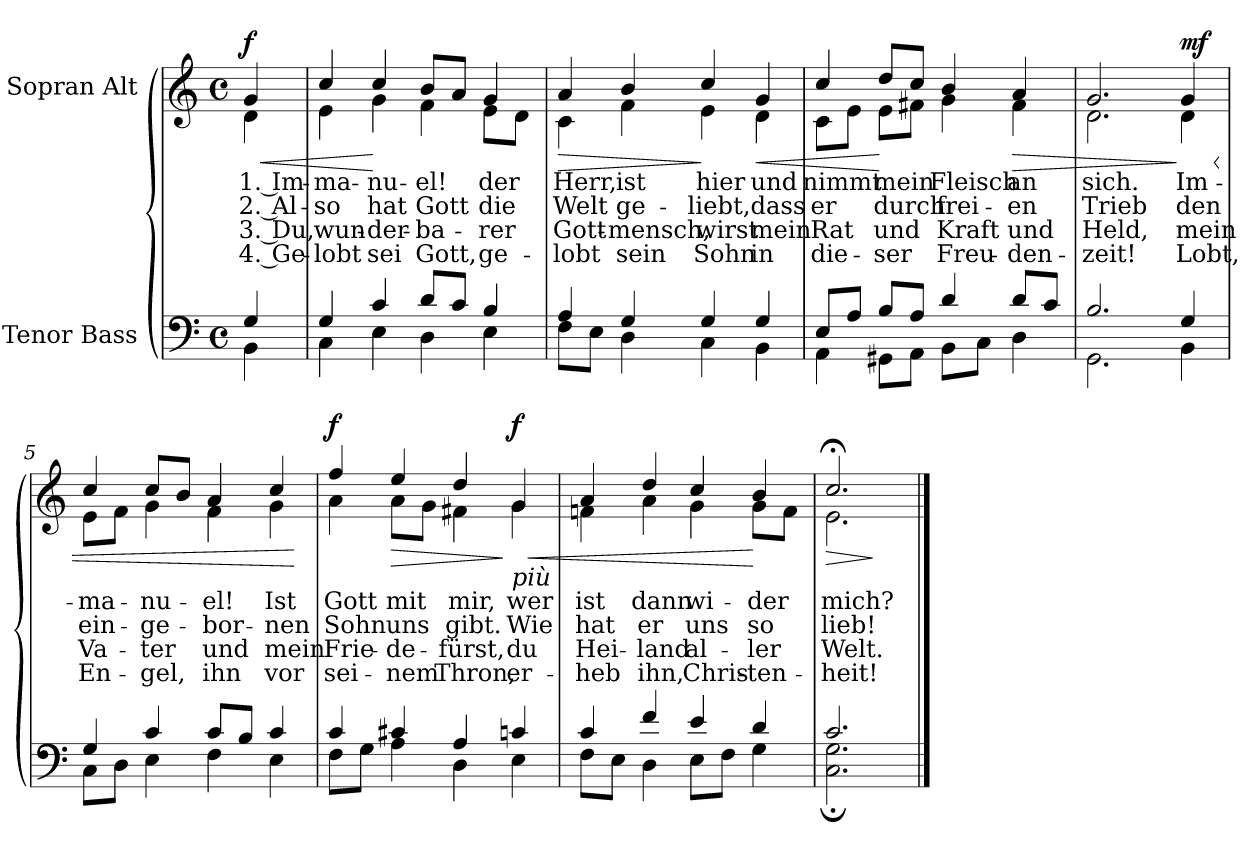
**kern	**kern	**text	**text	**text	**text	**dynam
*part2	*part1	*part1	*part1	*part1	*part1	*part1
*staff2	*staff1	*staff1	*staff1	*staff1	*staff1	*staff1
*I"Tenor Bass	*I"Sopran Alt	*	*	*	*	*
*clefF4	*clefG2	*	*	*	*	*
*k[]	*k[]	*	*	*	*	*
*M4/4	*M4/4	*	*	*	*	*
*met(c)	*met(c)	*	*	*	*	*
=	=	=	=	=	=	=
*^	*	*	*	*	*	*
!	!	!LO:TX:a:B:t=Bewegt	!	!	!	!	!
!	!	!	!	!	!	!	!LO:HP:b
*	*	*^	*	*	*	*	*
!	!	!	!	!	!	!	!	!LO:DY:n=1:b
4G/	4BB\	4g/	4d\	1. Im-	2. Al-	3. Du,	4. Ge-	< f
=1	=1	=1	=1	=1	=1	=1	=1	=1
4G/	4C\	4cc/	4e\	-ma-	-so	wun-	-lobt	.
4c/	4E\	4cc/	4g\	-nu-	hat	-der-	sei	[
8d/L	4D\	8b/L	4f\	-el!	Gott	-ba-	Gott,	.
8c/J	.	8a/J	.	.	.	.	.	.
4B/	4E\	4g/	8e\L	der	die	-rer	ge-	.
.	.	.	8d\J	.	.	.	.	.
=2	=2	=2	=2	=2	=2	=2	=2	=2
!	!	!	!	!	!	!	!	!LO:HP:b
4A/	8F\L	4a/	4c\	Herr,	Welt	Gott-	-lobt	>
.	8E\J	.	.	.	.	.	.	.
4G/	4D\	4b/	4f\	ist	ge-	-mensch,	sein	.
4G/	4C\	4cc/	4e\	hier	-liebt,	wirst	Sohn	]
!	!	!	!	!	!	!	!	!LO:HP:b
4G/	4BB\	4g/	4d\	und	dass	mein	in	<
!!LO:LB:g=z	!!
=3	=3	=3	=3	=3	=3	=3	=3	=3
8E/L	4AA\	4cc/	8c\L	nimmt	er	Rat	die-	.
8A/J	.	.	8e\J	.	.	.	.	.
8B/L	8GG#X\L	8dd/L	8e\L	mein	durch	und	-ser	[
8A/J	8AA\J	8cc/J	8f#X\J	.	.	.	.	.
4d/	8BB\L	4b/	4g\	Fleisch	frei-	Kraft	Freu-	.
.	8C\J	.	.	.	.	.	.	.
!	!	!	!	!	!	!	!	!LO:HP:b
8d/L	4D\	4a/	4f#\	an	-en	und	-den-	>
8c/J	.	.	.	.	.	.	.	.
=4	=4	=4	=4	=4	=4	=4	=4	=4
2.B/	2.GG\	2.g/	2.d\	sich.	Trieb	Held,	-zeit!	.
!	!	!	!	!	!	!	!	!LO:HP:n=1:b
!	!	!	!	!	!	!	!	!LO:DY:n=1:b
4G/	4BB\	4g/	4d\	Im-	den	mein	Lobt,	] < mf
=5	=5	=5	=5	=5	=5	=5	=5	=5
4G/	8C\L	4cc/	8e\L	-ma-	ein-	Va-	En-	.
.	8D\J	.	8f\J	.	.	.	.	.
4c/	4E\	8cc/L	4g\	-nu-	-ge-	-ter	-gel,	.
.	.	8b/J	.	.	.	.	.	.
8c/L	4F\	4a/	4f\	-el!	-bor-	und	ihn	.
8B/J	.	.	.	.	.	.	.	.
4c/	4E\	4cc/	4g\	Ist	-nen	mein	vor	.
*v	*v	*	*	*	*	*	*	*
*	*v	*v	*	*	*	*	*
.	.	.	.	.	.	[
!!LO:LB:g=z
=6	=6	=6	=6	=6	=6	=6
*^	*^	*	*	*	*	*
!	!	!	!	!	!	!	!	!LO:DY:b
4c/	8F\L	4ff/	4a\	Gott	Sohn	Frie-	sei-	f
.	8G\J	.	.	.	.	.	.	.
!	!	!	!	!	!	!	!	!LO:HP:b
4c#X/	4A\	4ee/	8a\L	mit	uns	-de-	-nem	>
.	.	.	8g\J	.	.	.	.	.
4A/	4D\	4dd/	4f#X\	mir,	gibt.	-fürst,	Thron,	.
!	!	!LO:TX:b:i:t=più	!	!	!	!	!	!
!	!	!	!	!	!	!	!	!LO:HP:n=1:b
!	!	!	!	!	!	!	!	!LO:DY:n=1:b
4cn/	4E\	4g/	4g\	wer	Wie	du	er-	] < f
=7	=7	=7	=7	=7	=7	=7	=7	=7
4c/	8F\L	4a/	4fn\	ist	hat	Hei-	-heb	.
.	8E\J	.	.	.	.	.	.	.
4f/	4D\	4dd/	4a\	dann	er	-land	ihn,	.
4e/	8E\L	4cc/	4g\	wi-	uns	al-	Chris-	.
.	8F\J	.	.	.	.	.	.	.
4d/	4G\	4b/	8g\L	-der	so	-ler	-ten-	[
.	.	.	8f\J	.	.	.	.	.
=8	=8	=8	=8	=8	=8	=8	=8	=8
!	!	!	!	!	!	!	!	!LO:HP:b
2.c/	2.C\; 2.G\;	2.cc;</	2.e\	mich?	lieb!	Welt.	-heit!	>
*v	*v	*	*	*	*	*	*	*
*	*v	*v	*	*	*	*	*
.	.	.	.	.	.	]
==	==	==	==	==	==	==
*-	*-	*-	*-	*-	*-	*-
